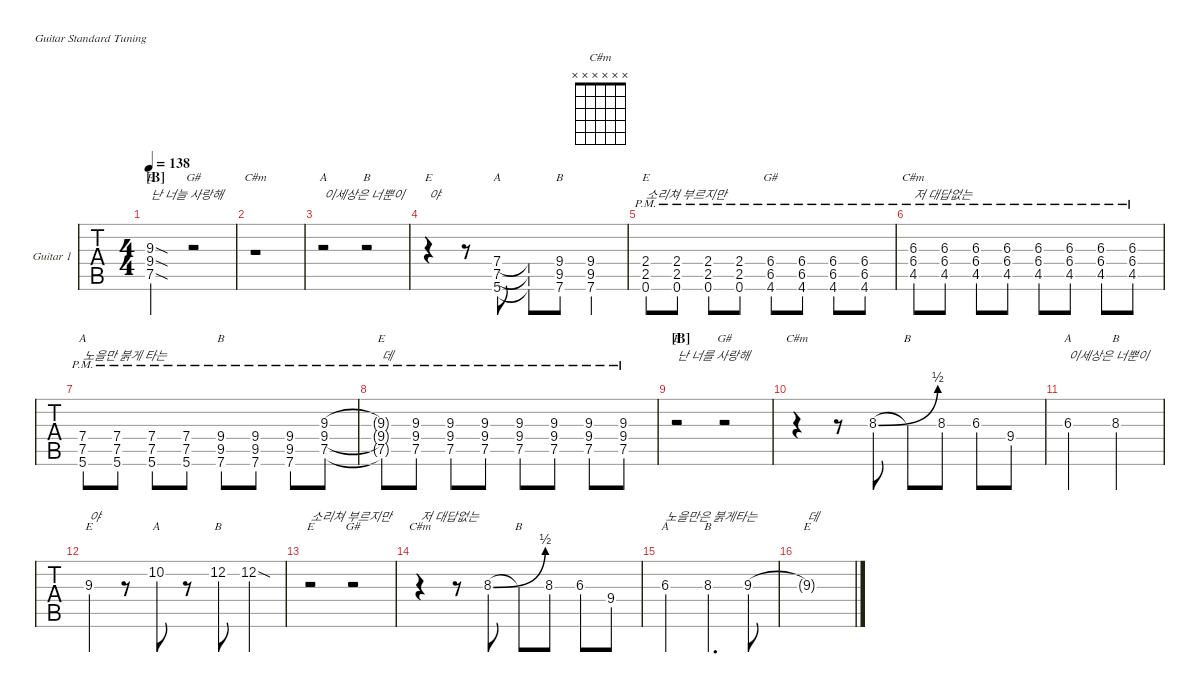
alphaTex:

\defaultSystemsLayout 4
\hideDynamics
\bracketExtendMode nobrackets
\firstSystemTrackNameOrientation horizontal
\track ("Guitar 1" "Guitar 1") {defaultSystemsLayout 4 instrument distortionguitar}
\staff {tabs}
\tuning (E4 B3 G3 D3 A2 E2)
\chord ("B" x x x x x x)
\chord ("B" x x 8 x x x) {firstfret 8 showdiagram false showfingering false}
\chord ("E" x x x x x x)
\chord ("G#" x x x x x x)
\chord ("C#m" x x 6 6 4 x) {firstfret 4 showdiagram false showfingering false}
\chord ("E" x x x 2 2 0) {showdiagram false showfingering false barre 2}
\chord ("B" x x x 9 9 7) {firstfret 7 showdiagram false showfingering false}
\chord ("A" x x x x x x)
\chord ("C#m" x x x x x x)
\chord ("B" x 12 x x x x) {firstfret 12 showdiagram false showfingering false}
\chord ("A" x x 6 x x x) {firstfret 6 showdiagram false showfingering false}
\chord ("E" x x 9 x x x) {firstfret 9 showdiagram false showfingering false}
\chord ("E" x x 9 9 7 x) {firstfret 7 showdiagram false showfingering false}
\chord ("A" x x x 7 7 5) {firstfret 5 showdiagram false showfingering false}
\chord ("" x x x 7 7 5) {firstfret 5 showdiagram false showfingering false}
\chord ("" x x x 9 9 7) {firstfret 7 showdiagram false showfingering false}
\chord ("G#" x x x 2 6 4) {firstfret 2 showdiagram false showfingering false}
\chord ("A" x 10 x x x x) {firstfret 10 showdiagram false showfingering false}
\ts (4 4)
\section ("B" "")
\tempo 138
\clef g2
\ks c
(7.5{sod} 9.4{sod} 9.3{sod}).2{ch "E" txt "난 너늘 사랑해" dy mf} r.2{ch "G#"} |
r.1{ch "C#m"} |
r.2{ch "A" txt "이세상은 너뿐이"} r.2{ch "B"} |
r.4{ch "E" txt "야"} r.8 (7.4 7.5 5.6).8{ch "A"} (5.6{t} 7.5{t} 7.4{t}).8{ch ""} (9.4 9.5{acc #} 7.6).8{ch "B"} (7.6{st} 9.5{st acc #} 9.4{st}).4{ch ""} |
(2.4{pm} 2.5{pm} 0.6{pm}).8{ch "E" txt "소리쳐 부르지만"} (2.4{pm} 2.5{pm} 0.6{pm}).8 (2.4{pm} 2.5{pm} 0.6{pm}).8 (2.4{pm} 2.5{pm} 0.6{pm}).8 (6.4{pm acc #} 6.5{pm acc #} 4.6{pm acc #}).8{ch "G#"} (6.4{pm acc #} 6.5{pm acc #} 4.6{pm acc #}).8 (6.4{pm acc #} 6.5{pm acc #} 4.6{pm acc #}).8 (6.4{pm acc #} 6.5{pm acc #} 4.6{pm acc #}).8 |
(4.5{pm acc #} 6.4{pm acc #} 6.3{pm acc #}).8{ch "C#m" txt "저 대답없는"} (4.5{pm acc #} 6.4{pm acc #} 6.3{pm acc #}).8 (4.5{pm acc #} 6.4{pm acc #} 6.3{pm acc #}).8 (4.5{pm acc #} 6.4{pm acc #} 6.3{pm acc #}).8 (4.5{pm acc #} 6.4{pm acc #} 6.3{pm acc #}).8 (4.5{pm acc #} 6.4{pm acc #} 6.3{pm acc #}).8 (4.5{pm acc #} 6.4{pm acc #} 6.3{pm acc #}).8 (4.5{pm acc #} 6.4{pm acc #} 6.3{pm acc #}).8 |
(7.4{pm} 7.5{pm} 5.6{pm}).8{ch "A" txt "노을만 붉게 타는"} (7.4{pm} 7.5{pm} 5.6{pm}).8 (7.4{pm} 7.5{pm} 5.6{pm}).8 (7.4{pm} 7.5{pm} 5.6{pm}).8 (7.6{pm} 9.5{pm acc #} 9.4{pm}).8{ch "B"} (7.6{pm} 9.5{pm acc #} 9.4{pm}).8 (7.6{pm} 9.5{pm acc #} 9.4{pm}).8 (9.3{pm} 9.4{pm} 7.5{pm}).8 |
(9.3{pm t} 9.4{pm t} 7.5{pm t}).8{ch "E" txt "데"} (9.3{pm} 9.4{pm} 7.5{pm}).8 (9.3{pm} 9.4{pm} 7.5{pm}).8 (9.3{pm} 9.4{pm} 7.5{pm}).8 (9.3{pm} 9.4{pm} 7.5{pm}).8 (9.3{pm} 9.4{pm} 7.5{pm}).8 (9.3{pm} 9.4{pm} 7.5{pm}).8 (9.3{pm} 9.4{pm} 7.5{pm}).8 |
\section ("B" "")
r.2{ch "E" txt "난 너를 사랑해"} r.2{ch "G#"} |
r.4{ch "C#m"} r.8 8.3{be (bend 0 0 14.399999999999999 2) acc #}.8 8.3{t}.8{ch "B"} 8.3{acc #}.8 6.3{acc #}.8 9.4.8 |
6.3{acc #}.2{ch "A" txt "이세상은 너뿐이"} 8.3{acc #}.2{ch "B"} |
9.3.4{ch "E" txt "야"} r.8 10.2.8{ch "A"} r.8 12.2.8{ch "B"} 12.2{sod st}.4 |
r.2{ch "E" txt "소리쳐 부르지만"} r.2{ch "G#"} |
r.4{ch "C#m" txt "저 대답없는"} r.8 8.3{be (bend 0 0 15.6 2) acc #}.8 8.3{t}.8{ch "B"} 8.3{acc #}.8 6.3{acc #}.8 9.4.8 |
6.3{acc #}.2{ch "A" txt "노을만은 붉게타는"} 8.3{acc #}.4{d ch "B"} 9.3.8 |
9.3{t}.1{ch "E" txt "데"}
